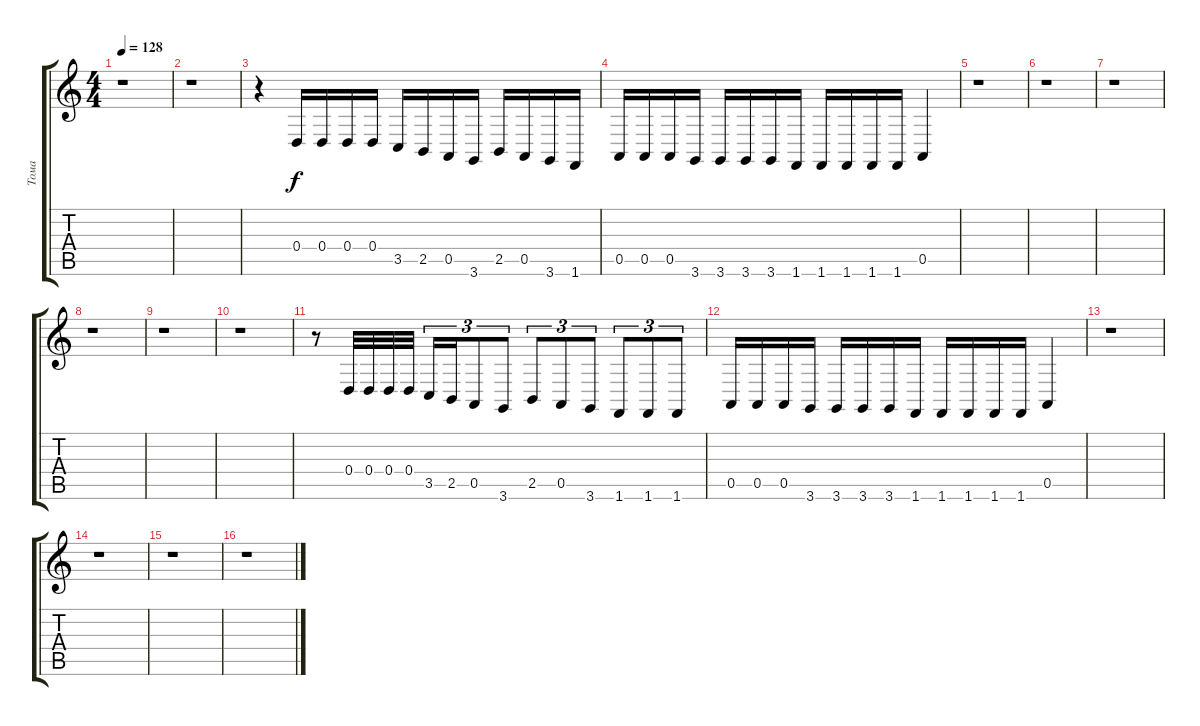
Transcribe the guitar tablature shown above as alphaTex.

\track ("Тома" "Тома") {instrument acousticgrandpiano}
\staff {score tabs}
\tuning (E4 B3 G3 D3 A2 E2) {hide}
\ts (4 4)
\tempo 128
\clef g2
\ks c
r.1{dy f} |
r.1 |
r.4 0.4.16 0.4.16 0.4.16 0.4.16 3.5.16 2.5.16 0.5.16 3.6.16 2.5.16 0.5.16 3.6.16 1.6.16 |
0.5.16 0.5.16 0.5.16 3.6.16 3.6.16 3.6.16 3.6.16 1.6.16 1.6.16 1.6.16 1.6.16 1.6.16 0.5.4 |
r.1 |
r.1 |
r.1 |
r.1 |
r.1 |
r.1 |
r.8 0.4.32 0.4.32 0.4.32 0.4.32 3.5.16{tu (3 2)} 2.5.16{tu (3 2)} 0.5.8{tu (3 2)} 3.6.8{tu (3 2)} 2.5.8{tu (3 2)} 0.5.8{tu (3 2)} 3.6.8{tu (3 2)} 1.6.8{tu (3 2)} 1.6.8{tu (3 2)} 1.6.8{tu (3 2)} |
0.5.16 0.5.16 0.5.16 3.6.16 3.6.16 3.6.16 3.6.16 1.6.16 1.6.16 1.6.16 1.6.16 1.6.16 0.5.4 |
r.1 |
r.1 |
r.1 |
r.1
